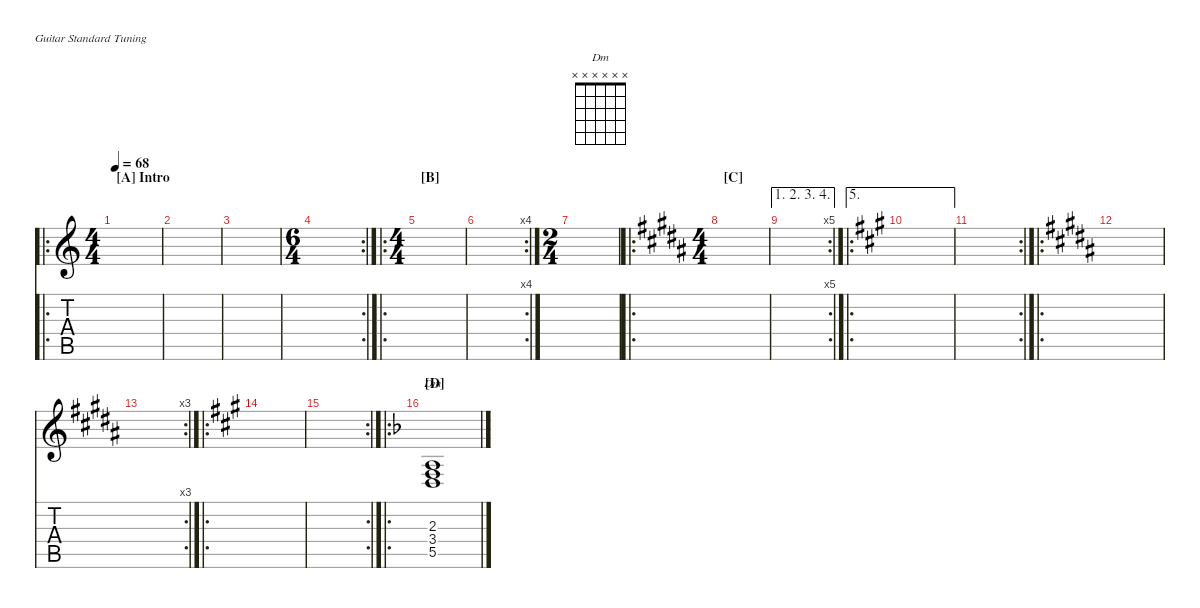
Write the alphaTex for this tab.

\defaultSystemsLayout 4
\hideDynamics
\bracketExtendMode nobrackets
\singleTrackTrackNamePolicy hidden
\multiTrackTrackNamePolicy hidden
\firstSystemTrackNameMode fullname
\otherSystemsTrackNameOrientation horizontal
\track ("Keys" "Keys") {instrument electricpiano1}
\staff {score tabs}
\tuning (E4 B3 G3 D3 A2 E2)
\chord ("Dm" x x x x x x)
\ro
\ts (4 4)
\section ("A" "Intro")
\tempo 68
\clef g2
\ks aminor
|
|
|
\rc 2
\ts (6 4)
|
\ro
\ts (4 4)
\section ("B" " ")
|
\rc 4
|
\ts (2 4)
|
\ro
\ts (4 4)
\section ("C" " ")
\ks g#minor
|
\ae (1 2 3 4)
\rc 5
|
\ae 5
\ro
\ks f#minor
|
\rc 2
|
\ro
\ks g#minor
|
\rc 3
|
\ro
\ks f#minor
|
\rc 2
|
\ro
\section ("D" " ")
\ks dminor
(2.3{acc forcenatural} 3.4{acc forcenatural} 5.5{acc forcenatural}).1{ch "Dm" beam Up}
